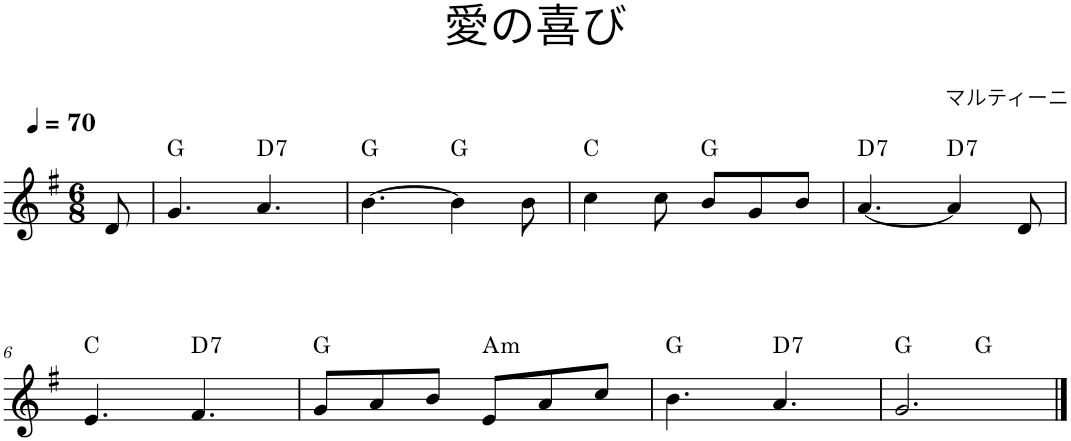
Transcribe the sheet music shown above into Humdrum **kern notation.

**kern	**harte
*part1	*part1
*staff1	*
*I"Piano	*
*I'Pno.	*
*clefG2	*
*k[f#]	*
*M6/8	*
*MM70	*
=1	=1
8d/	.
=2	=2
4.g/	G:maj
!	!LO:H:kt=7
4.a/	D:7
=3	=3
[>4.b\	G:maj
4b\]	G:maj
8b\	.
=4	=4
4cc\	C:maj
8cc\	.
8b/L	G:maj
8g/	.
8b/J	.
=5	=5
!	!LO:H:kt=7
[<4.a/	D:7
!	!LO:H:kt=7
4a/]	D:7
8d/	.
!!LO:LB:g=z
=6	=6
4.e/	C:maj
!	!LO:H:kt=7
4.f#/	D:7
=7	=7
8g/L	G:maj
8a/	.
8b/J	.
!	!LO:H:kt=m
8e/L	A:min
8a/	.
8cc/J	.
=8	=8
4.b\	G:maj
!	!LO:H:kt=7
4.a/	D:7
=9	=9
*^	*
2.g/	4.ryy	G:maj
.	4.ryy	G:maj
*v	*v	*
==	==
*-	*-
